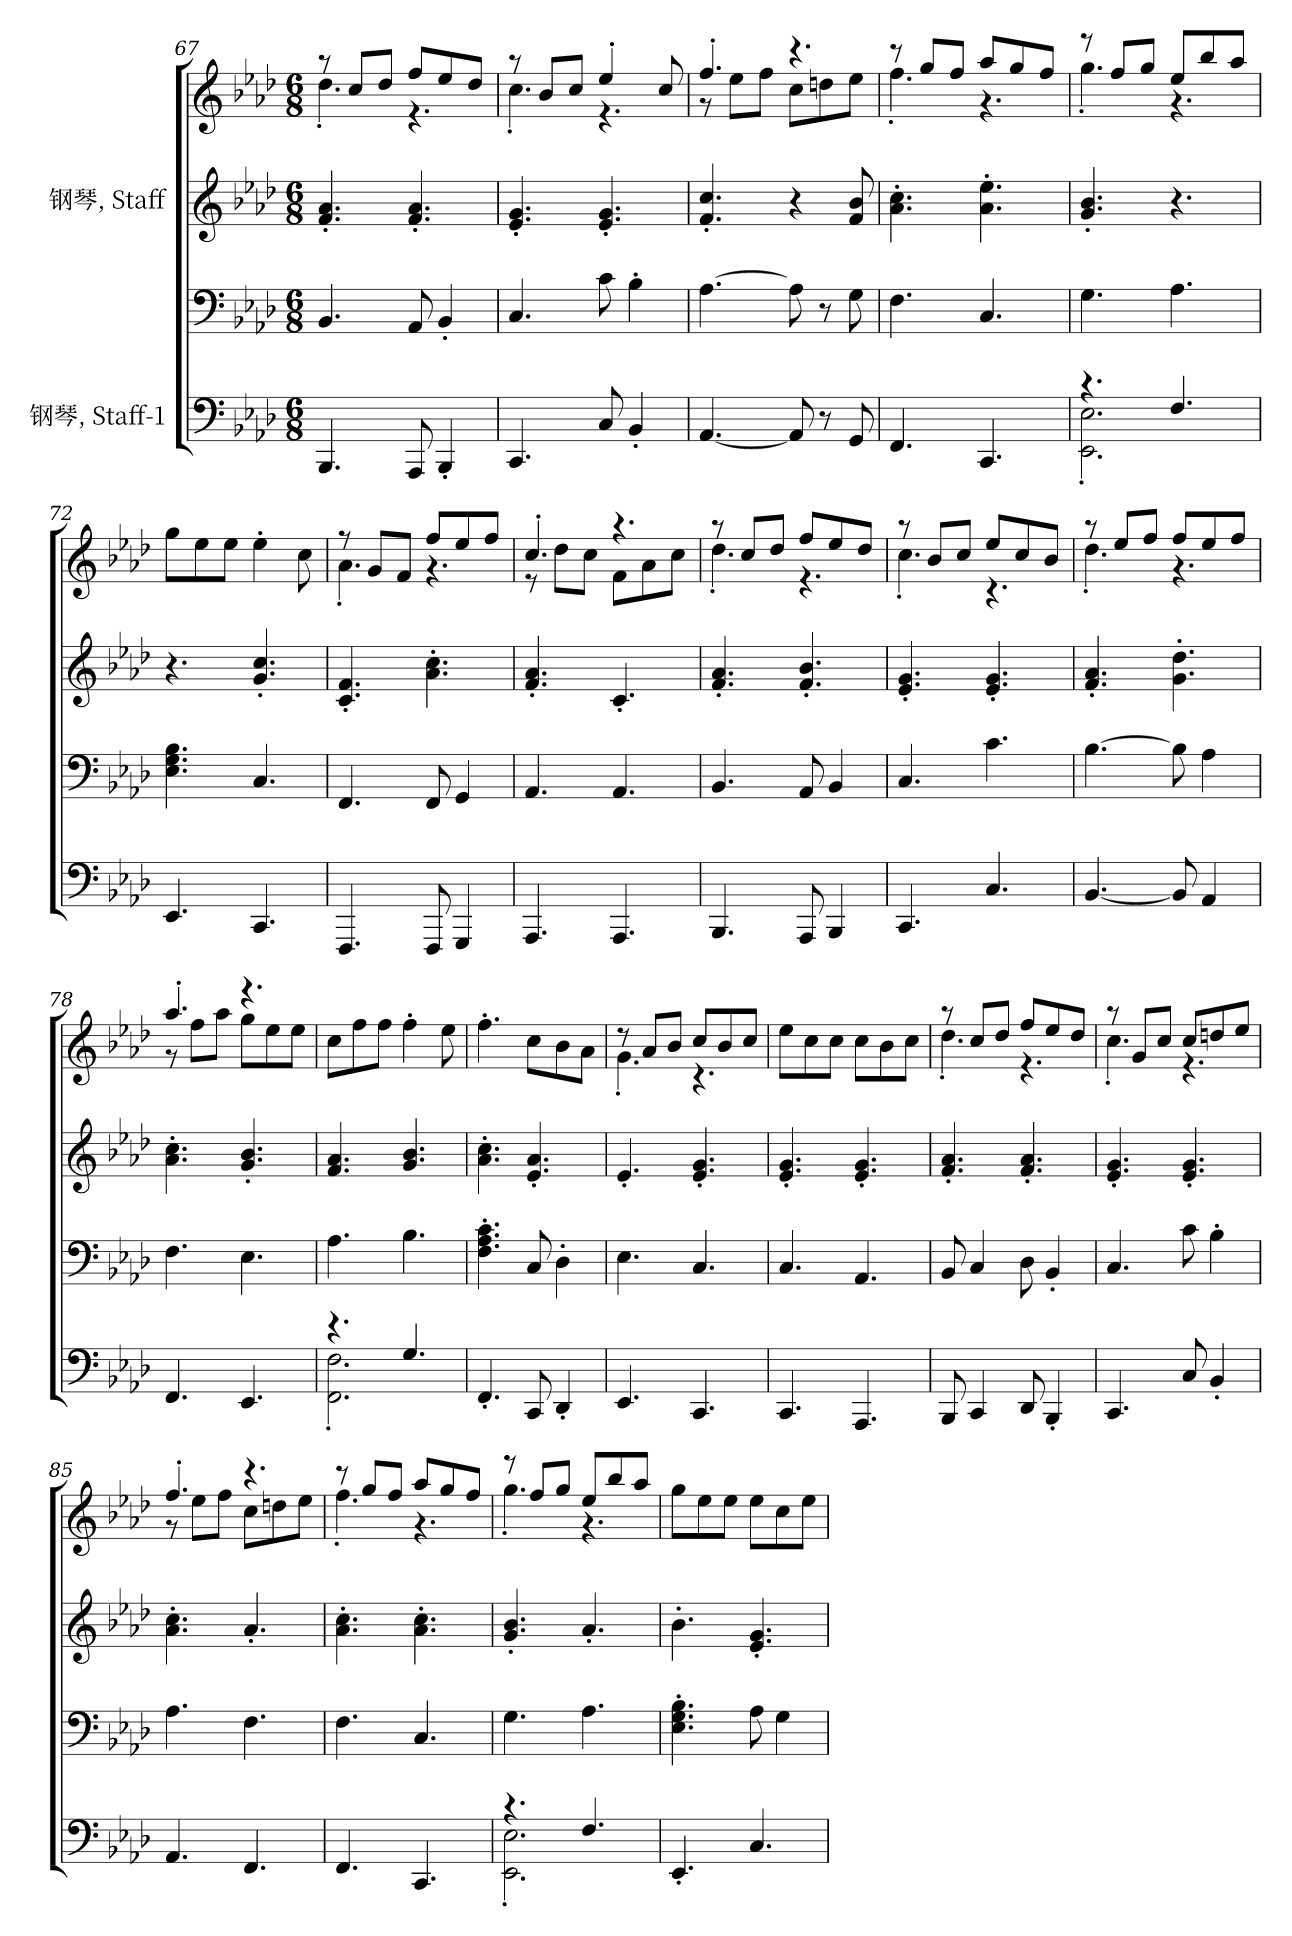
**kern	**kern	**kern	**kern
*part2	*part2	*part1	*part1
*staff4	*staff3	*staff2	*staff1
*I"钢琴, Staff-1	*	*I"钢琴, Staff	*
!!LO:LB:g=z
*clefF4	*clefF4	*clefG2	*clefG2
*k[b-e-a-d-]	*k[b-e-a-d-]	*k[b-e-a-d-]	*k[b-e-a-d-]
*M6/8	*M6/8	*M6/8	*M6/8
=67	=67	=67	=67
*	*	*	*^
4.BBB-/	4.BB-/	4.f/' 4.a-/'	8r	4.dd-'\
.	.	.	8cc/L	.
.	.	.	8dd-/J	.
8AAA-/	8AA-/	4.f/' 4.a-/'	8ff/L	4.r
4BBB-'/	4BB-'/	.	8ee-/	.
.	.	.	8dd-/J	.
=68	=68	=68	=68	=68
4.CC/	4.C/	4.e-/' 4.g/'	8r	4.cc'\
.	.	.	8b-/L	.
.	.	.	8cc/J	.
8C/	8c\	4.e-/' 4.g/'	4ee-'/	4.r
4BB-'/	4B-'\	.	.	.
.	.	.	8cc/	.
=69	=69	=69	=69	=69
[4.AA-/	[4.A-\	4.f/' 4.cc/'	4.ff'/	8r
.	.	.	.	8ee-\L
.	.	.	.	8ff\J
8AA-/]	8A-\]	4r	4.r	8cc\L
8r	8r	.	.	8ddn\
8GG/	8G\	8f/ 8b-/	.	8ee-\J
=70	=70	=70	=70	=70
4.FF/	4.F\	4.a-\' 4.cc\'	8r	4.ff'\
.	.	.	8gg/L	.
.	.	.	8ff/J	.
4.CC/	4.C/	4.a-\' 4.ee-\'	8aa-/L	4.r
.	.	.	8gg/	.
.	.	.	8ff/J	.
=71	=71	=71	=71	=71
*^	*	*	*	*
4.r	2.EE-\' 2.E-\'	4.G\	4.g/' 4.b-/'	8r	4.gg'\
.	.	.	.	8ff/L	.
.	.	.	.	8gg/J	.
4.F/	.	4.A-\	4.r	8ee-/L	4.r
.	.	.	.	8bb-/	.
.	.	.	.	8aa-/J	.
*v	*v	*	*	*v	*v
!!LO:PB:g=z
=72	=72	=72	=72
4.EE-/	4.E-\ 4.G\ 4.B-\	4.r	8gg\L
.	.	.	8ee-\
.	.	.	8ee-\J
4.CC/	4.C/	4.g/' 4.cc/'	4ee-'\
.	.	.	8cc\
=73	=73	=73	=73
*	*	*	*^
4.FFF/	4.FF/	4.c/' 4.f/'	8r	4.a-'\
.	.	.	8g/L	.
.	.	.	8f/J	.
8FFF/	8FF/	4.a-\' 4.cc\'	8ff/L	4.r
4GGG/	4GG/	.	8ee-/	.
.	.	.	8ff/J	.
=74	=74	=74	=74	=74
4.AAA-/	4.AA-/	4.f/' 4.a-/'	4.cc'/	8r
.	.	.	.	8dd-\L
.	.	.	.	8cc\J
4.AAA-/	4.AA-/	4.c'/	4.r	8f\L
.	.	.	.	8a-\
.	.	.	.	8cc\J
=75	=75	=75	=75	=75
4.BBB-/	4.BB-/	4.f/' 4.a-/'	8r	4.dd-'\
.	.	.	8cc/L	.
.	.	.	8dd-/J	.
8AAA-/	8AA-/	4.f/' 4.b-/'	8ff/L	4.r
4BBB-/	4BB-/	.	8ee-/	.
.	.	.	8dd-/J	.
=76	=76	=76	=76	=76
4.CC/	4.C/	4.e-/' 4.g/'	8r	4.cc'\
.	.	.	8b-/L	.
.	.	.	8cc/J	.
4.C/	4.c\	4.e-/' 4.g/'	8ee-/L	4.r
.	.	.	8cc/	.
.	.	.	8b-/J	.
!!LO:LB:g=z	!!
=77	=77	=77	=77	=77
[4.BB-/	[4.B-\	4.f/' 4.a-/'	8r	4.dd-'\
.	.	.	8ee-/L	.
.	.	.	8ff/J	.
8BB-/]	8B-\]	4.g\' 4.dd-\'	8ff/L	4.r
4AA-/	4A-\	.	8ee-/	.
.	.	.	8ff/J	.
=78	=78	=78	=78	=78
4.FF/	4.F\	4.a-\' 4.cc\'	4.aa-'/	8r
.	.	.	.	8ff\L
.	.	.	.	8aa-\J
4.EE-/	4.E-\	4.g/' 4.b-/'	4.r	8gg\L
.	.	.	.	8ee-\
.	.	.	.	8ee-\J
*	*	*	*v	*v
=79	=79	=79	=79
*^	*	*	*
4.r	2.FF\' 2.F\'	4.A-\	4.f/ 4.a-/	8cc\L
.	.	.	.	8ff\
.	.	.	.	8ff\J
4.G/	.	4.B-\	4.g/ 4.b-/	4ff'\
.	.	.	.	8ee-\
*v	*v	*	*	*
=80	=80	=80	=80
4.FF'/	4.F\' 4.A-\' 4.c\'	4.a-\' 4.cc\'	4.ff'\
8CC/	8C/	4.e-/' 4.a-/'	8cc\L
4DD-'/	4D-'\	.	8b-\
.	.	.	8a-\J
=81	=81	=81	=81
*	*	*	*^
4.EE-/	4.E-\	4.e-'/	8r	4.g'\
.	.	.	8a-/L	.
.	.	.	8b-/J	.
4.CC/	4.C/	4.e-/' 4.g/'	8cc/L	4.r
.	.	.	8b-/	.
.	.	.	8cc/J	.
*	*	*	*v	*v
!!LO:LB:g=z
=82	=82	=82	=82
4.CC/	4.C/	4.e-/' 4.g/'	8ee-\L
.	.	.	8cc\
.	.	.	8cc\J
4.AAA-/	4.AA-/	4.e-/' 4.g/'	8cc\L
.	.	.	8b-\
.	.	.	8cc\J
=83	=83	=83	=83
*	*	*	*^
8BBB-/	8BB-/	4.f/' 4.a-/'	8r	4.dd-'\
4CC/	4C/	.	8cc/L	.
.	.	.	8dd-/J	.
8DD-/	8D-\	4.f/' 4.a-/'	8ff/L	4.r
4BBB-'/	4BB-'/	.	8ee-/	.
.	.	.	8dd-/J	.
=84	=84	=84	=84	=84
4.CC/	4.C/	4.e-/' 4.g/'	8r	4.cc'\
.	.	.	8g/L	.
.	.	.	8cc/J	.
8C/	8c\	4.e-/' 4.g/'	8cc/L	4.r
4BB-'/	4B-'\	.	8ddn/	.
.	.	.	8ee-/J	.
=85	=85	=85	=85	=85
4.AA-/	4.A-\	4.a-\' 4.cc\'	4.ff'/	8r
.	.	.	.	8ee-\L
.	.	.	.	8ff\J
4.FF/	4.F\	4.a-'/	4.r	8cc\L
.	.	.	.	8ddn\
.	.	.	.	8ee-\J
=86	=86	=86	=86	=86
4.FF/	4.F\	4.a-\' 4.cc\'	8r	4.ff'\
.	.	.	8gg/L	.
.	.	.	8ff/J	.
4.CC/	4.C/	4.a-\' 4.cc\'	8aa-/L	4.r
.	.	.	8gg/	.
.	.	.	8ff/J	.
!!LO:PB:g=z	!!
=87	=87	=87	=87	=87
*^	*	*	*	*
4.r	2.EE-\' 2.E-\'	4.G\	4.g/' 4.b-/'	8r	4.gg'\
.	.	.	.	8ff/L	.
.	.	.	.	8gg/J	.
4.F/	.	4.A-\	4.a-'/	8ee-/L	4.r
.	.	.	.	8bb-/	.
.	.	.	.	8aa-/J	.
*v	*v	*	*	*v	*v
=88	=88	=88	=88
4.EE-'/	4.E-\' 4.G\' 4.B-\'	4.b-'\	8gg\L
.	.	.	8ee-\
.	.	.	8ee-\J
4.C/	8A-\	4.e-/' 4.g/'	8ee-\L
.	4G\	.	8cc\
.	.	.	8ee-\J
=	=	=	=
*-	*-	*-	*-
